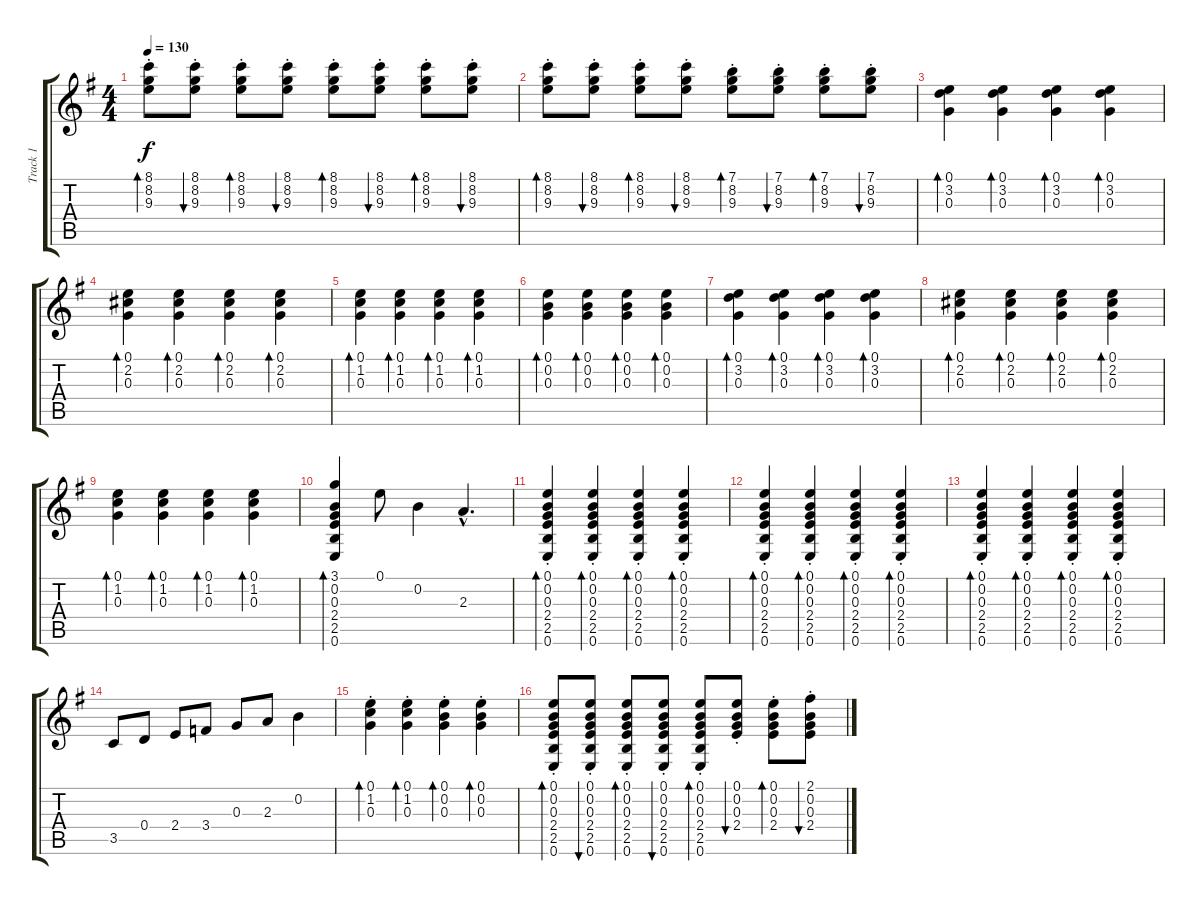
\track ("Track 1" "Track 1") {instrument acousticguitarsteel}
\staff {score tabs}
\tuning (E4 B3 G3 D3 A2 E2) {hide}
\ts (4 4)
\tempo 130
\clef g2
\ks eminor
(8.1{st} 8.2{st} 9.3{st}).8{bd 30 dy f} (8.1{st} 8.2{st} 9.3{st}).8{bu 30} (8.1{st} 8.2{st} 9.3{st}).8{bd 30} (8.1{st} 8.2{st} 9.3{st}).8{bu 30} (8.1{st} 8.2{st} 9.3{st}).8{bd 30} (8.1{st} 8.2{st} 9.3{st}).8{bu 30} (8.1{st} 8.2{st} 9.3{st}).8{bd 30} (8.1{st} 8.2{st} 9.3{st}).8{bu 30} |
(8.1{st} 8.2{st} 9.3{st}).8{bd 30} (8.1{st} 8.2{st} 9.3{st}).8{bu 30} (8.1{st} 8.2{st} 9.3{st}).8{bd 30} (8.1{st} 8.2{st} 9.3{st}).8{bu 30} (7.1{st} 8.2{st} 9.3{st}).8{bd 30} (7.1{st} 8.2{st} 9.3{st}).8{bu 30} (7.1{st} 8.2{st} 9.3{st}).8{bd 30} (7.1{st} 8.2{st} 9.3{st}).8{bu 30} |
(0.1 3.2 0.3).4{bd 30} (0.1 3.2 0.3).4{bd 30} (0.1 3.2 0.3).4{bd 30} (0.1 3.2 0.3).4{bd 30} |
(0.1 2.2 0.3).4{bd 30} (0.1 2.2 0.3).4{bd 30} (0.1 2.2 0.3).4{bd 30} (0.1 2.2 0.3).4{bd 30} |
(0.1 1.2 0.3).4{bd 30} (0.1 1.2 0.3).4{bd 30} (0.1 1.2 0.3).4{bd 30} (0.1 1.2 0.3).4{bd 30} |
(0.1 0.2 0.3).4{bd 30} (0.1 0.2 0.3).4{bd 30} (0.1 0.2 0.3).4{bd 30} (0.1 0.2 0.3).4{bd 30} |
(0.1 3.2 0.3).4{bd 30} (0.1 3.2 0.3).4{bd 30} (0.1 3.2 0.3).4{bd 30} (0.1 3.2 0.3).4{bd 30} |
(0.1 2.2 0.3).4{bd 30} (0.1 2.2 0.3).4{bd 30} (0.1 2.2 0.3).4{bd 30} (0.1 2.2 0.3).4{bd 30} |
(0.1 1.2 0.3).4{bd 30} (0.1 1.2 0.3).4{bd 30} (0.1 1.2 0.3).4{bd 30} (0.1 1.2 0.3).4{bd 30} |
(3.1 0.2 0.3 2.4 2.5 0.6).4{bd 30} 0.1.8 0.2.4 2.3{hac}.4{d} |
(0.1{st} 0.2{st} 0.3{st} 2.4{st} 2.5{st} 0.6{st}).4{bd 30} (0.1{st} 0.2{st} 0.3{st} 2.4{st} 2.5{st} 0.6{st}).4{bd 30} (0.1{st} 0.2{st} 0.3{st} 2.4{st} 2.5{st} 0.6{st}).4{bd 30} (0.1{st} 0.2{st} 0.3{st} 2.4{st} 2.5{st} 0.6{st}).4{bd 30} |
(0.1{st} 0.2{st} 0.3{st} 2.4{st} 2.5{st} 0.6{st}).4{bd 30} (0.1{st} 0.2{st} 0.3{st} 2.4{st} 2.5{st} 0.6{st}).4{bd 30} (0.1{st} 0.2{st} 0.3{st} 2.4{st} 2.5{st} 0.6{st}).4{bd 30} (0.1{st} 0.2{st} 0.3{st} 2.4{st} 2.5{st} 0.6{st}).4{bd 30} |
(0.1{st} 0.2{st} 0.3{st} 2.4{st} 2.5{st} 0.6{st}).4{bd 30} (0.1{st} 0.2{st} 0.3{st} 2.4{st} 2.5{st} 0.6{st}).4{bd 30} (0.1{st} 0.2{st} 0.3{st} 2.4{st} 2.5{st} 0.6{st}).4{bd 30} (0.1{st} 0.2{st} 0.3{st} 2.4{st} 2.5{st} 0.6{st}).4{bd 30} |
3.5.8 0.4.8 2.4.8 3.4.8 0.3.8 2.3.8 0.2.4 |
(0.1{st} 1.2{st} 0.3{st}).4{bd 30} (0.1{st} 1.2{st} 0.3{st}).4{bd 30} (0.1{st} 0.2{st} 0.3{st}).4{bd 30} (0.1{st} 0.2{st} 0.3{st}).4{bd 30} |
(0.1{st} 0.2{st} 0.3{st} 2.4{st} 2.5{st} 0.6{st}).8{bd 30} (0.1{st} 0.2{st} 0.3{st} 2.4{st} 2.5{st} 0.6{st}).8{bu 30} (0.1{st} 0.2{st} 0.3{st} 2.4{st} 2.5{st} 0.6{st}).8{bd 30} (0.1{st} 0.2{st} 0.3{st} 2.4{st} 2.5{st} 0.6{st}).8{bu 30} (0.1{st} 0.2{st} 0.3{st} 2.4{st} 2.5{st} 0.6{st}).8{bd 30} (0.1{st} 0.2{st} 0.3{st} 2.4{st}).8{bu 30} (0.1{st} 0.2{st} 0.3{st} 2.4{st}).8{bd 30} (2.1{st} 0.2{st} 0.3{st} 2.4{st}).8{bu 30}
